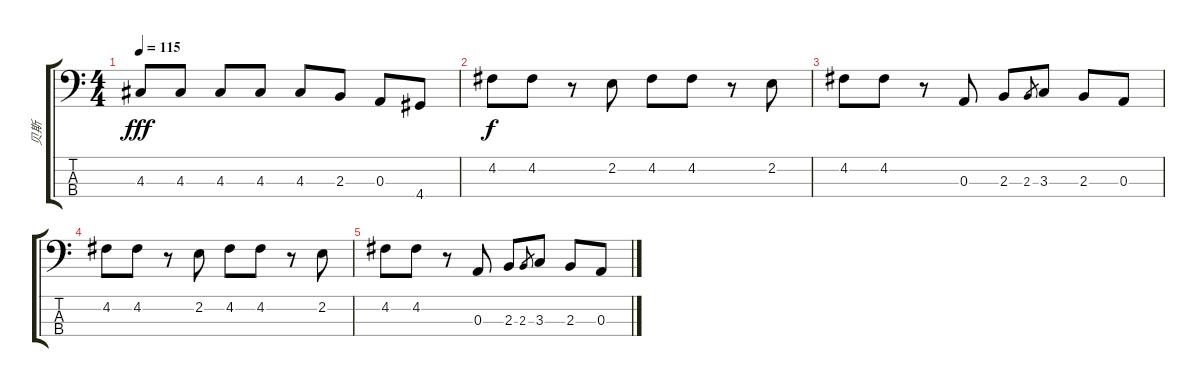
\track ("贝斯" "贝斯") {instrument electricbassfinger}
\staff {score tabs}
\tuning (G2 D2 A1 E1) {hide}
\ts (4 4)
\tempo 115
\clef f4
\ks c
4.3.8{dy fff} 4.3.8 4.3.8 4.3.8 4.3.8 2.3.8 0.3.8 4.4.8 |
4.2.8{dy f} 4.2.8 r.8 2.2.8 4.2.8 4.2.8 r.8 2.2.8 |
4.2.8 4.2.8 r.8 0.3.8 2.3.8 2.3.8{gr} 3.3.8 2.3.8 0.3.8 |
4.2.8 4.2.8 r.8 2.2.8 4.2.8 4.2.8 r.8 2.2.8 |
4.2.8 4.2.8 r.8 0.3.8 2.3.8 2.3.8{gr} 3.3.8 2.3.8 0.3.8
